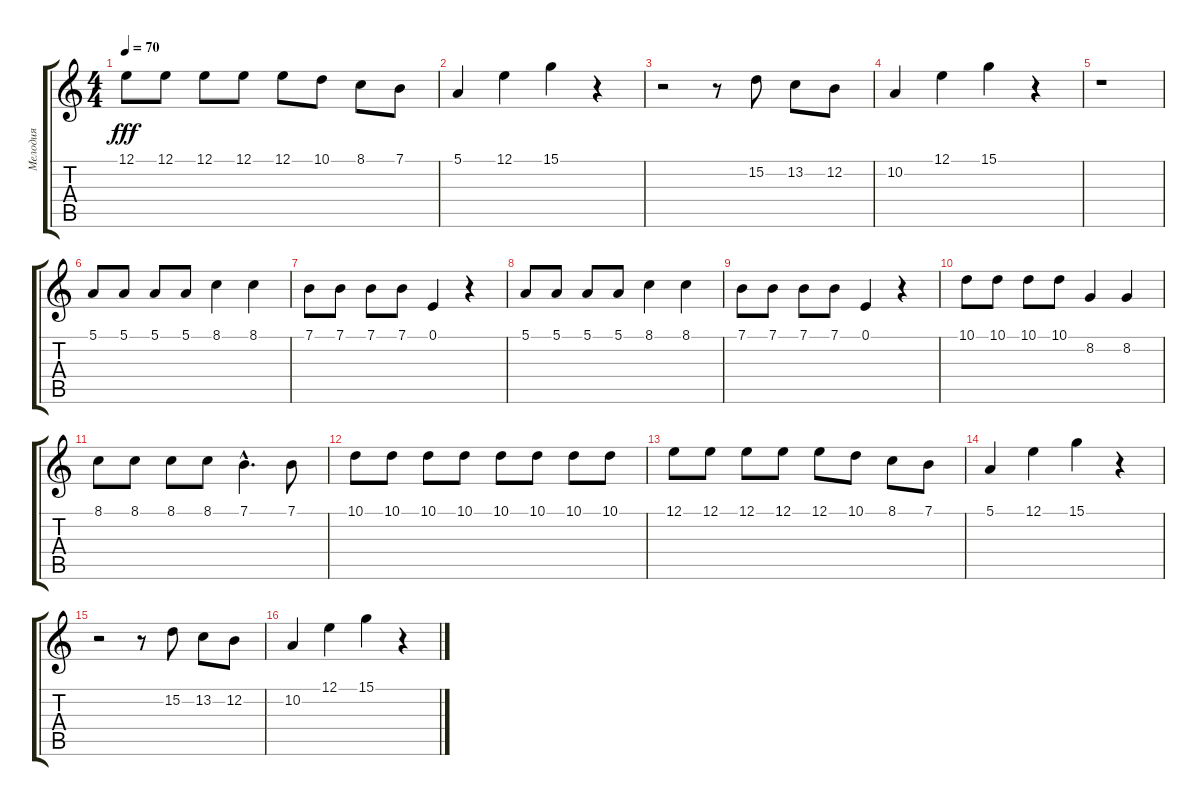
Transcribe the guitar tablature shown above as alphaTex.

\track ("Мелодия" "Мелодия") {instrument electricpiano1}
\staff {score tabs}
\tuning (E4 B3 G3 D3 A2 E2) {hide}
\ts (4 4)
\tempo 70
\clef g2
\ks c
12.1.8{dy fff} 12.1.8 12.1.8 12.1.8 12.1.8 10.1.8 8.1.8 7.1.8 |
5.1.4 12.1.4 15.1.4 r.4 |
r.2 r.8 15.2.8 13.2.8 12.2.8 |
10.2.4 12.1.4 15.1.4 r.4 |
r.1 |
5.1.8 5.1.8 5.1.8 5.1.8 8.1.4 8.1.4 |
7.1.8 7.1.8 7.1.8 7.1.8 0.1.4 r.4 |
5.1.8 5.1.8 5.1.8 5.1.8 8.1.4 8.1.4 |
7.1.8 7.1.8 7.1.8 7.1.8 0.1.4 r.4 |
10.1.8 10.1.8 10.1.8 10.1.8 8.2.4 8.2.4 |
8.1.8 8.1.8 8.1.8 8.1.8 7.1{hac}.4{d} 7.1.8 |
10.1.8 10.1.8 10.1.8 10.1.8 10.1.8 10.1.8 10.1.8 10.1.8 |
12.1.8 12.1.8 12.1.8 12.1.8 12.1.8 10.1.8 8.1.8 7.1.8 |
5.1.4 12.1.4 15.1.4 r.4 |
r.2 r.8 15.2.8 13.2.8 12.2.8 |
10.2.4 12.1.4 15.1.4 r.4
